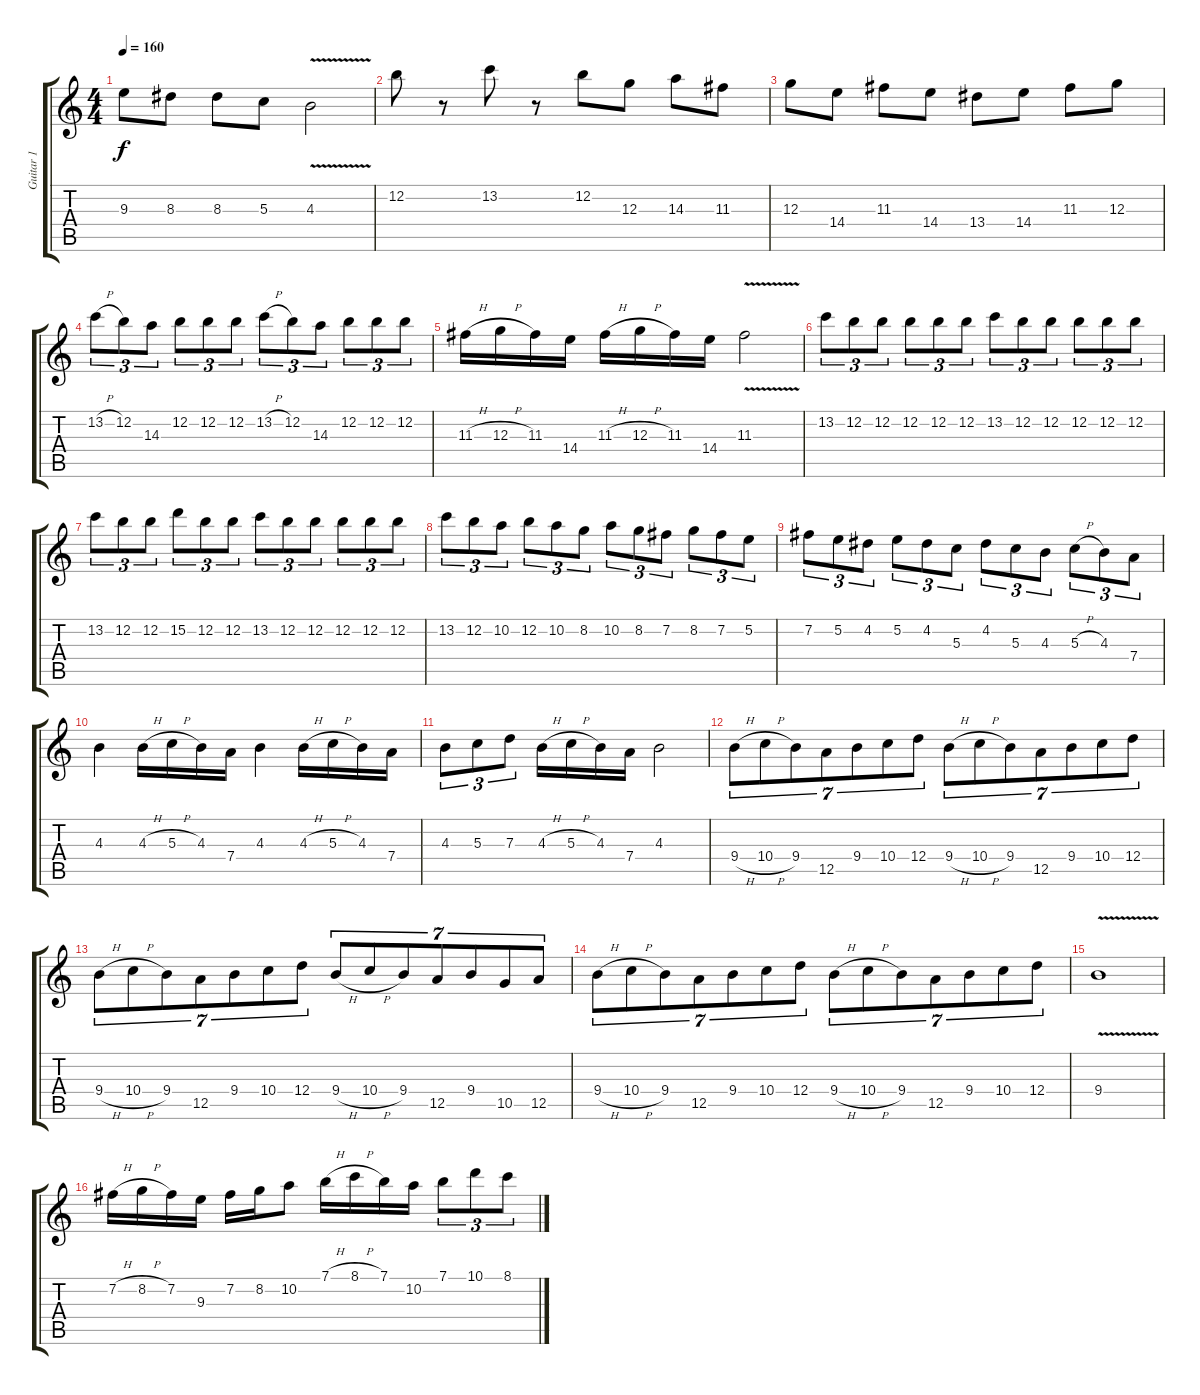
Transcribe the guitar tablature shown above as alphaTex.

\track ("Guitar 1" "Guitar 1") {instrument distortionguitar}
\staff {score tabs}
\tuning (E4 B3 G3 D3 A2 E2) {hide}
\ts (4 4)
\tempo 160
\clef g2
\ks c
9.3.8{dy f} 8.3.8 8.3.8 5.3.8 4.3{v}.2 |
12.2.8 r.8 13.2.8 r.8 12.2.8 12.3.8 14.3.8 11.3.8 |
12.3.8 14.4.8 11.3.8 14.4.8 13.4.8 14.4.8 11.3.8 12.3.8 |
13.2{h}.8{tu (3 2)} 12.2.8{tu (3 2)} 14.3.8{tu (3 2)} 12.2.8{tu (3 2)} 12.2.8{tu (3 2)} 12.2.8{tu (3 2)} 13.2{h}.8{tu (3 2)} 12.2.8{tu (3 2)} 14.3.8{tu (3 2)} 12.2.8{tu (3 2)} 12.2.8{tu (3 2)} 12.2.8{tu (3 2)} |
11.3{h}.16 12.3{h}.16 11.3.16 14.4.16 11.3{h}.16 12.3{h}.16 11.3.16 14.4.16 11.3{v}.2 |
13.2.8{tu (3 2)} 12.2.8{tu (3 2)} 12.2.8{tu (3 2)} 12.2.8{tu (3 2)} 12.2.8{tu (3 2)} 12.2.8{tu (3 2)} 13.2.8{tu (3 2)} 12.2.8{tu (3 2)} 12.2.8{tu (3 2)} 12.2.8{tu (3 2)} 12.2.8{tu (3 2)} 12.2.8{tu (3 2)} |
13.2.8{tu (3 2)} 12.2.8{tu (3 2)} 12.2.8{tu (3 2)} 15.2.8{tu (3 2)} 12.2.8{tu (3 2)} 12.2.8{tu (3 2)} 13.2.8{tu (3 2)} 12.2.8{tu (3 2)} 12.2.8{tu (3 2)} 12.2.8{tu (3 2)} 12.2.8{tu (3 2)} 12.2.8{tu (3 2)} |
13.2.8{tu (3 2)} 12.2.8{tu (3 2)} 10.2.8{tu (3 2)} 12.2.8{tu (3 2)} 10.2.8{tu (3 2)} 8.2.8{tu (3 2)} 10.2.8{tu (3 2)} 8.2.8{tu (3 2)} 7.2.8{tu (3 2)} 8.2.8{tu (3 2)} 7.2.8{tu (3 2)} 5.2.8{tu (3 2)} |
7.2.8{tu (3 2)} 5.2.8{tu (3 2)} 4.2.8{tu (3 2)} 5.2.8{tu (3 2)} 4.2.8{tu (3 2)} 5.3.8{tu (3 2)} 4.2.8{tu (3 2)} 5.3.8{tu (3 2)} 4.3.8{tu (3 2)} 5.3{h}.8{tu (3 2)} 4.3.8{tu (3 2)} 7.4.8{tu (3 2)} |
4.3.4 4.3{h}.16 5.3{h}.16 4.3.16 7.4.16 4.3.4 4.3{h}.16 5.3{h}.16 4.3.16 7.4.16 |
4.3.8{tu (3 2)} 5.3.8{tu (3 2)} 7.3.8{tu (3 2)} 4.3{h}.16 5.3{h}.16 4.3.16 7.4.16 4.3.2 |
9.4{h}.8{tu (7 4)} 10.4{h}.8{tu (7 4)} 9.4.8{tu (7 4)} 12.5.8{tu (7 4)} 9.4.8{tu (7 4)} 10.4.8{tu (7 4)} 12.4.8{tu (7 4)} 9.4{h}.8{tu (7 4)} 10.4{h}.8{tu (7 4)} 9.4.8{tu (7 4)} 12.5.8{tu (7 4)} 9.4.8{tu (7 4)} 10.4.8{tu (7 4)} 12.4.8{tu (7 4)} |
9.4{h}.8{tu (7 4)} 10.4{h}.8{tu (7 4)} 9.4.8{tu (7 4)} 12.5.8{tu (7 4)} 9.4.8{tu (7 4)} 10.4.8{tu (7 4)} 12.4.8{tu (7 4)} 9.4{h}.8{tu (7 4)} 10.4{h}.8{tu (7 4)} 9.4.8{tu (7 4)} 12.5.8{tu (7 4)} 9.4.8{tu (7 4)} 10.5.8{tu (7 4)} 12.5.8{tu (7 4)} |
9.4{h}.8{tu (7 4)} 10.4{h}.8{tu (7 4)} 9.4.8{tu (7 4)} 12.5.8{tu (7 4)} 9.4.8{tu (7 4)} 10.4.8{tu (7 4)} 12.4.8{tu (7 4)} 9.4{h}.8{tu (7 4)} 10.4{h}.8{tu (7 4)} 9.4.8{tu (7 4)} 12.5.8{tu (7 4)} 9.4.8{tu (7 4)} 10.4.8{tu (7 4)} 12.4.8{tu (7 4)} |
9.4{v}.1 |
7.2{h}.16 8.2{h}.16 7.2.16 9.3.16 7.2.16 8.2.16 10.2.8 7.1{h}.16 8.1{h}.16 7.1.16 10.2.16 7.1.8{tu (3 2)} 10.1.8{tu (3 2)} 8.1.8{tu (3 2)}
